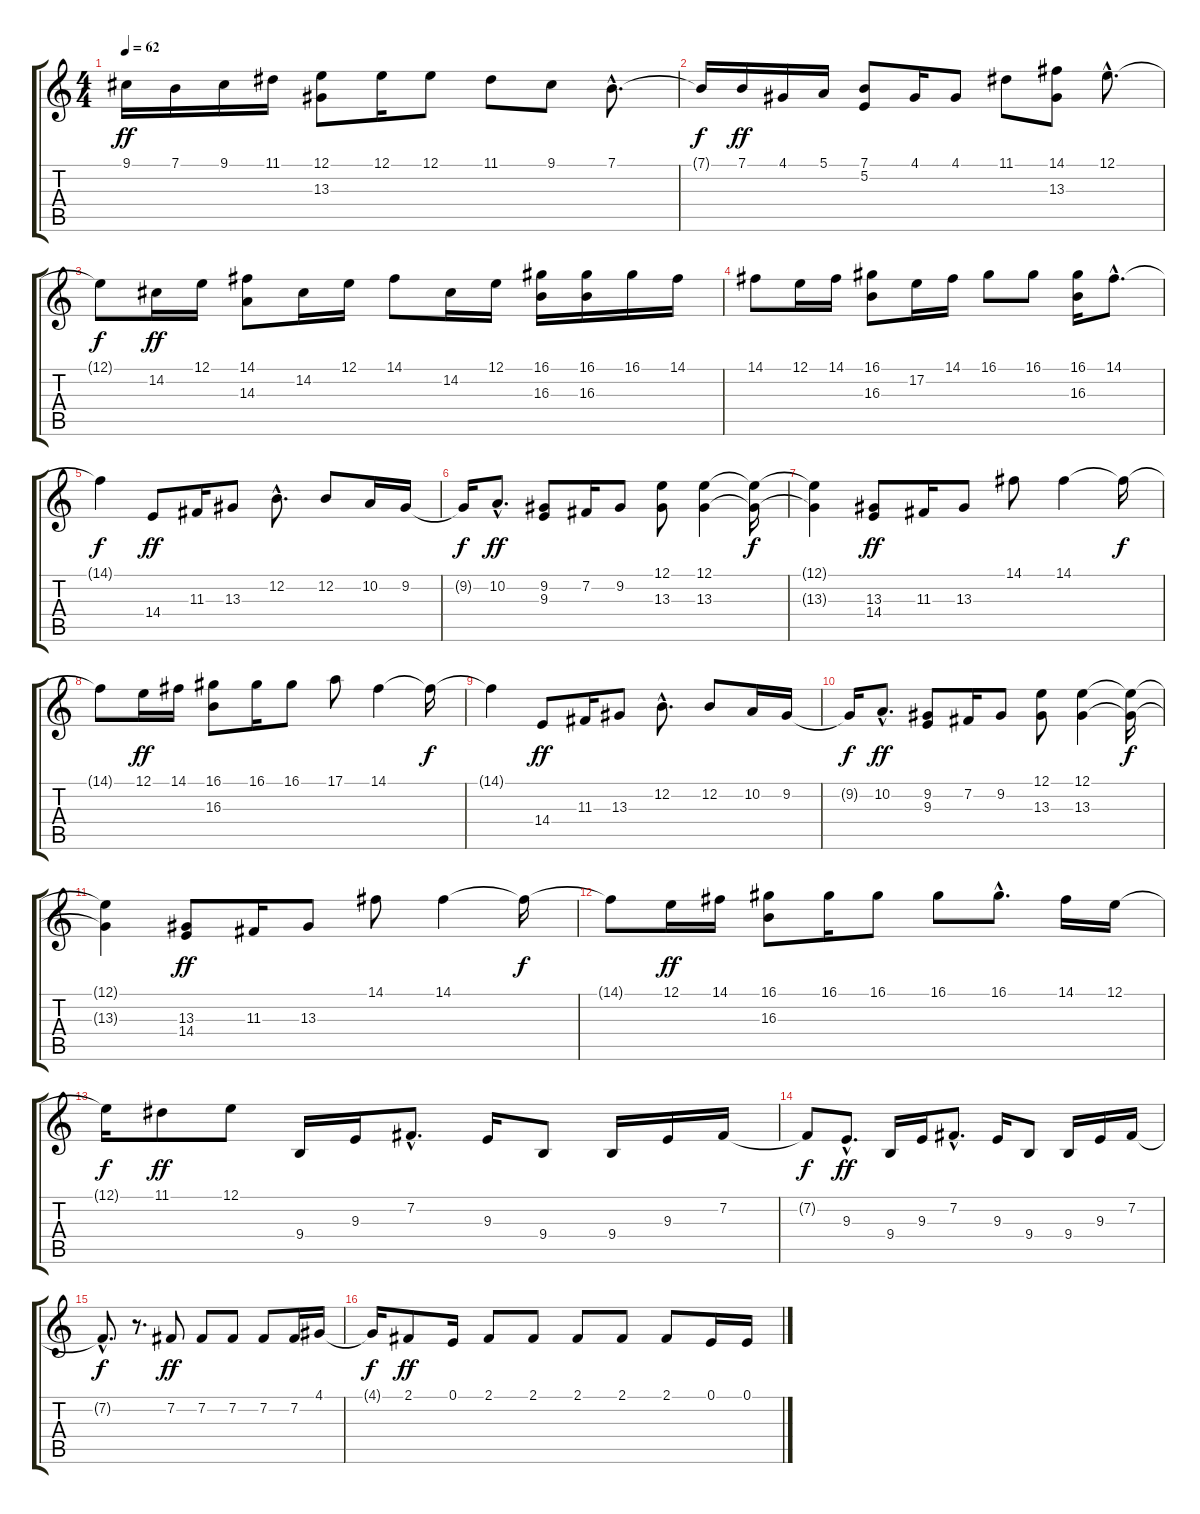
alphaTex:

\track "" {instrument electricpiano2}
\staff {score tabs}
\tuning (E4 B3 G3 D3 A2 E2) {hide}
\ts (4 4)
\tempo 62
\clef g2
\ks c
9.1.16{dy ff} 7.1.16 9.1.16 11.1.16 (12.1 13.3).8 12.1.16 12.1.8 11.1.8 9.1.8 7.1{hac}.8{d} |
7.1{t}.16{dy f} 7.1.16{dy ff} 4.1.16 5.1.16 (7.1 5.2).8 4.1.16 4.1.8 11.1.8 (14.1 13.3).8 12.1{hac}.8{d} |
12.1{t}.8{dy f} 14.2.16{dy ff} 12.1.16 (14.1 14.3).8 14.2.16 12.1.16 14.1.8 14.2.16 12.1.16 (16.1 16.3).16 (16.1 16.3).16 16.1.16 14.1.16 |
14.1.8 12.1.16 14.1.16 (16.1 16.3).8 17.2.16 14.1.16 16.1.8 16.1.8 (16.1 16.3).16 14.1{hac}.8{d} |
14.1{t}.4{dy f} 14.4.8{dy ff} 11.3.16 13.3.8 12.2{hac}.8{d} 12.2.8 10.2.16 9.2.16 |
9.2{t}.16{dy f} 10.2{hac}.8{d dy ff} (9.2 9.3).8 7.2.16 9.2.8 (12.1 13.3).8 (12.1 13.3).4 (12.1{t} 13.3{t}).16{dy f} |
(12.1{t} 13.3{t}).4 (13.3 14.4).8{dy ff} 11.3.16 13.3.8 14.1.8 14.1.4 14.1{t}.16{dy f} |
14.1{t}.8 12.1.16{dy ff} 14.1.16 (16.1 16.3).8 16.1.16 16.1.8 17.1.8 14.1.4 14.1{t}.16{dy f} |
14.1{t}.4 14.4.8{dy ff} 11.3.16 13.3.8 12.2{hac}.8{d} 12.2.8 10.2.16 9.2.16 |
9.2{t}.16{dy f} 10.2{hac}.8{d dy ff} (9.2 9.3).8 7.2.16 9.2.8 (12.1 13.3).8 (12.1 13.3).4 (12.1{t} 13.3{t}).16{dy f} |
(12.1{t} 13.3{t}).4 (13.3 14.4).8{dy ff} 11.3.16 13.3.8 14.1.8 14.1.4 14.1{t}.16{dy f} |
14.1{t}.8 12.1.16{dy ff} 14.1.16 (16.1 16.3).8 16.1.16 16.1.8 16.1.8 16.1{hac}.8{d} 14.1.16 12.1.16 |
12.1{t}.16{dy f} 11.1.8{dy ff} 12.1.8 9.4.16 9.3.16 7.2{hac}.8{d} 9.3.16 9.4.8 9.4.16 9.3.16 7.2.16 |
7.2{t}.8{dy f} 9.3{hac}.8{d dy ff} 9.4.16 9.3.16 7.2{hac}.8{d} 9.3.16 9.4.8 9.4.16 9.3.16 7.2.16 |
7.2{hac t}.8{d dy f} r.8{d} 7.2.8{dy ff} 7.2.8 7.2.8 7.2.8 7.2.16 4.1.16 |
4.1{t}.16{dy f} 2.1.8{dy ff} 0.1.16 2.1.8 2.1.8 2.1.8 2.1.8 2.1.8 0.1.16 0.1.16
